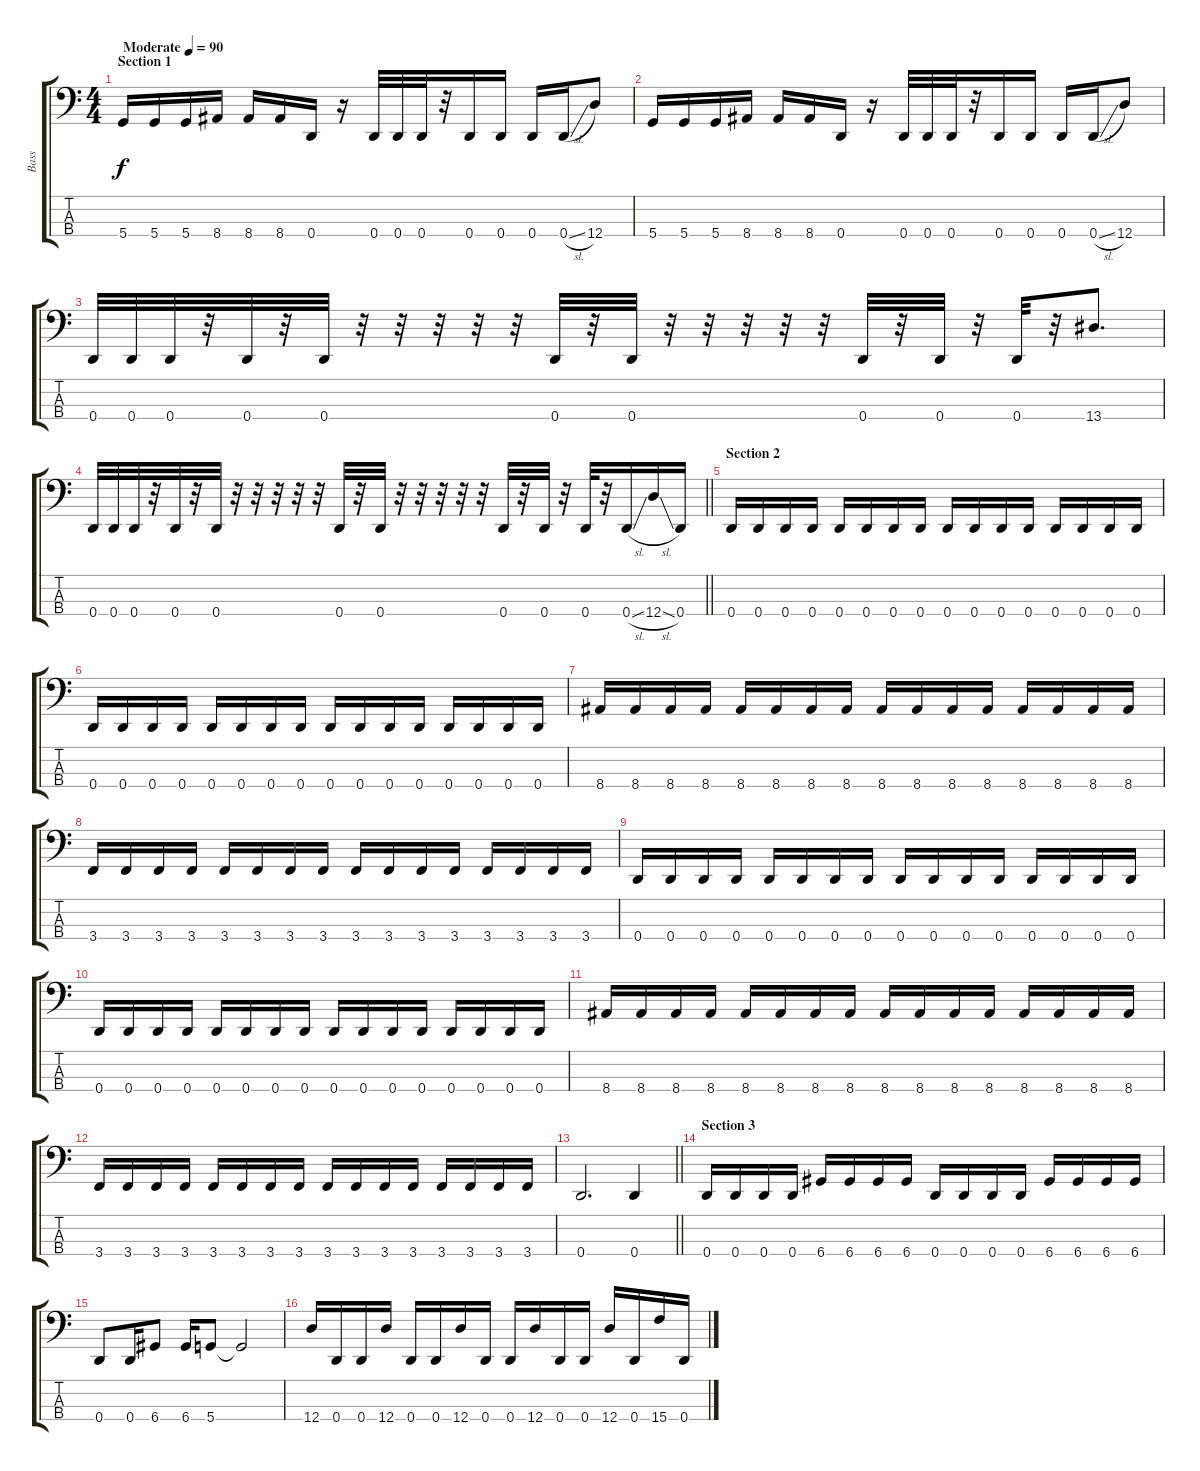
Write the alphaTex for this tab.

\track ("Bass" "Bass") {instrument electricbassfinger}
\staff {score tabs}
\tuning (G2 D2 A1 D1) {hide}
\ts (4 4)
\section ("" "Section 1")
\tempo (90 "Moderate")
\clef f4
\ks c
5.4.16{dy f instrument electricbassfinger} 5.4.16 5.4.16 8.4.16 8.4.16 8.4.16 0.4.16 r.16 0.4.32 0.4.32 0.4.32 r.32 0.4.16 0.4.16 0.4.16 0.4{sl}.16 12.4.8 |
5.4.16 5.4.16 5.4.16 8.4.16 8.4.16 8.4.16 0.4.16 r.16 0.4.32 0.4.32 0.4.32 r.32 0.4.16 0.4.16 0.4.16 0.4{sl}.16 12.4.8 |
0.4.32 0.4.32 0.4.32 r.32 0.4.32 r.32 0.4.32 r.32 r.32 r.32 r.32 r.32 0.4.32 r.32 0.4.32 r.32 r.32 r.32 r.32 r.32 0.4.32 r.32 0.4.32 r.32 0.4.32 r.32 13.4.8{d} |
\barLineRight lightlight
0.4.32 0.4.32 0.4.32 r.32 0.4.32 r.32 0.4.32 r.32 r.32 r.32 r.32 r.32 0.4.32 r.32 0.4.32 r.32 r.32 r.32 r.32 r.32 0.4.32 r.32 0.4.32 r.32 0.4.32 r.32 0.4{sl}.16 12.4{sl}.16 0.4.16 |
\section ("" "Section 2")
0.4.16 0.4.16 0.4.16 0.4.16 0.4.16 0.4.16 0.4.16 0.4.16 0.4.16 0.4.16 0.4.16 0.4.16 0.4.16 0.4.16 0.4.16 0.4.16 |
0.4.16 0.4.16 0.4.16 0.4.16 0.4.16 0.4.16 0.4.16 0.4.16 0.4.16 0.4.16 0.4.16 0.4.16 0.4.16 0.4.16 0.4.16 0.4.16 |
8.4.16 8.4.16 8.4.16 8.4.16 8.4.16 8.4.16 8.4.16 8.4.16 8.4.16 8.4.16 8.4.16 8.4.16 8.4.16 8.4.16 8.4.16 8.4.16 |
3.4.16 3.4.16 3.4.16 3.4.16 3.4.16 3.4.16 3.4.16 3.4.16 3.4.16 3.4.16 3.4.16 3.4.16 3.4.16 3.4.16 3.4.16 3.4.16 |
0.4.16 0.4.16 0.4.16 0.4.16 0.4.16 0.4.16 0.4.16 0.4.16 0.4.16 0.4.16 0.4.16 0.4.16 0.4.16 0.4.16 0.4.16 0.4.16 |
0.4.16 0.4.16 0.4.16 0.4.16 0.4.16 0.4.16 0.4.16 0.4.16 0.4.16 0.4.16 0.4.16 0.4.16 0.4.16 0.4.16 0.4.16 0.4.16 |
8.4.16 8.4.16 8.4.16 8.4.16 8.4.16 8.4.16 8.4.16 8.4.16 8.4.16 8.4.16 8.4.16 8.4.16 8.4.16 8.4.16 8.4.16 8.4.16 |
3.4.16 3.4.16 3.4.16 3.4.16 3.4.16 3.4.16 3.4.16 3.4.16 3.4.16 3.4.16 3.4.16 3.4.16 3.4.16 3.4.16 3.4.16 3.4.16 |
\barLineRight lightlight
0.4.2{d} 0.4.4 |
\section ("" "Section 3")
0.4.16 0.4.16 0.4.16 0.4.16 6.4.16 6.4.16 6.4.16 6.4.16 0.4.16 0.4.16 0.4.16 0.4.16 6.4.16 6.4.16 6.4.16 6.4.16 |
0.4.8 0.4.16 6.4.8 6.4.16 5.4.8 5.4{t}.2 |
12.4.16 0.4.16 0.4.16 12.4.16 0.4.16 0.4.16 12.4.16 0.4.16 0.4.16 12.4.16 0.4.16 0.4.16 12.4.16 0.4.16 15.4.16 0.4.16
